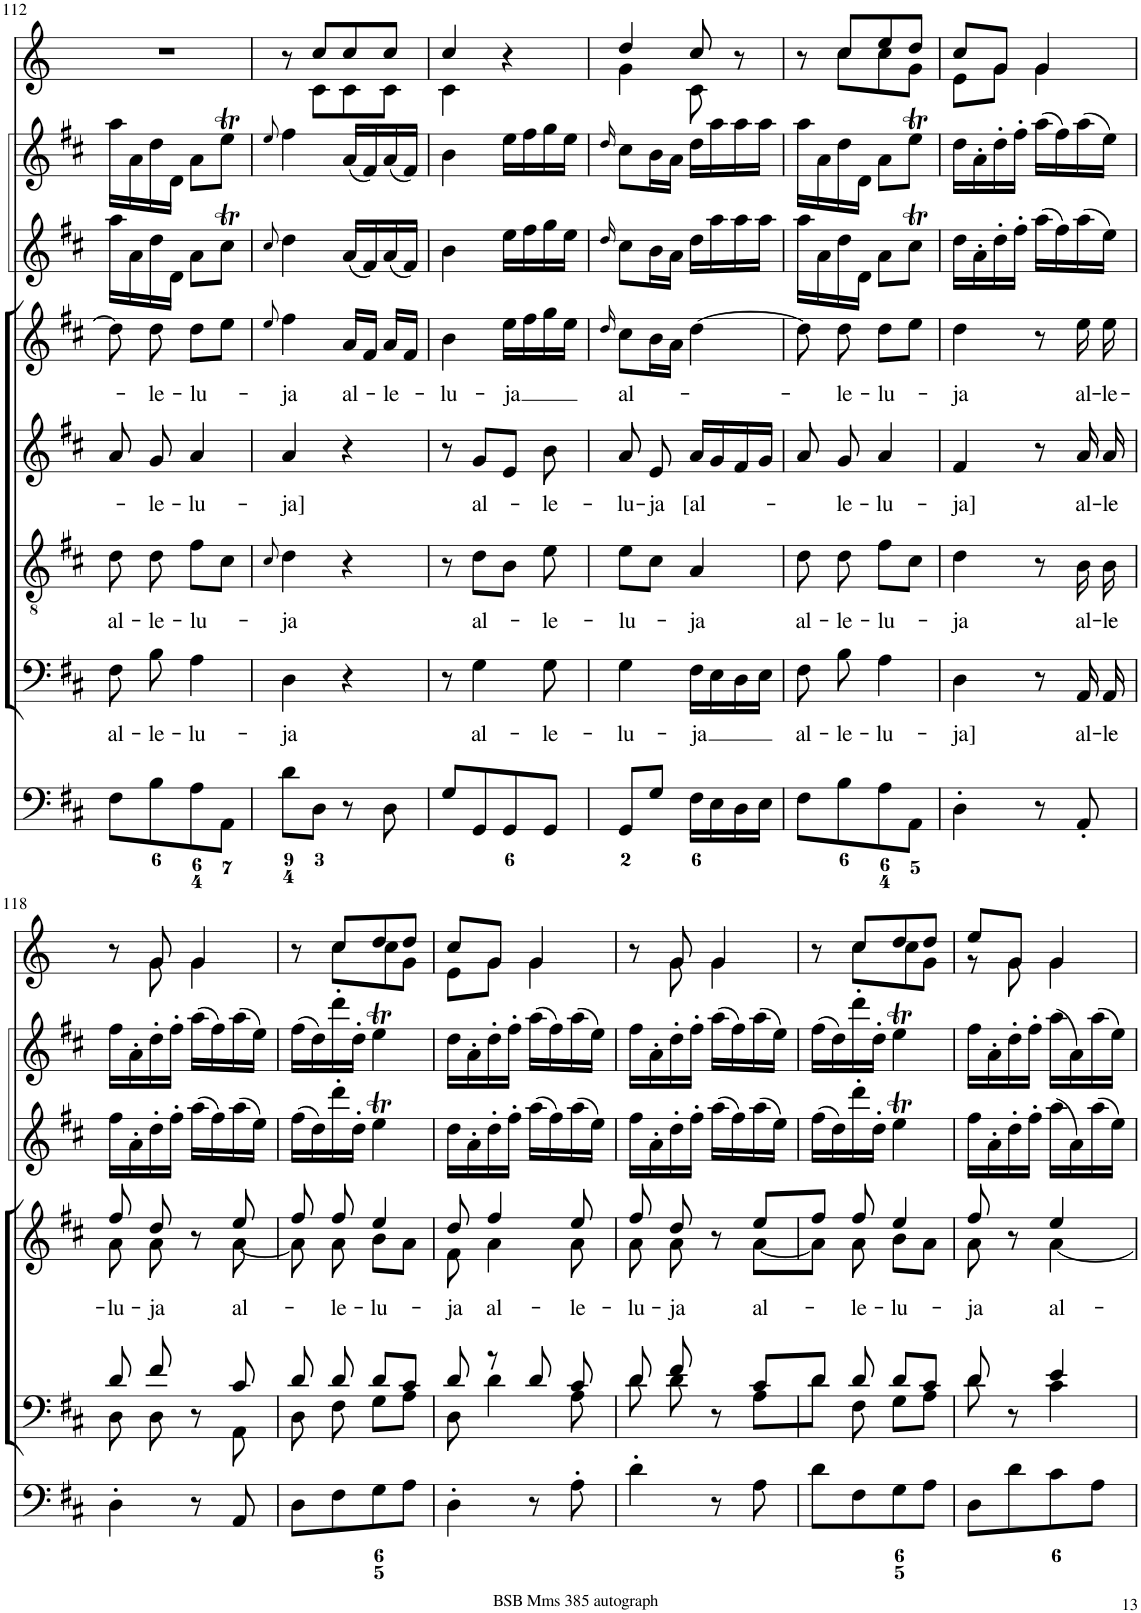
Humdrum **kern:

**kern	**kern	**text	**kern	**text	**kern	**text	**kern	**text	**kern	**kern	**kern
*part8	*part7	*part7	*part6	*part6	*part5	*part5	*part4	*part4	*part3	*part2	*part1
*staff8	*staff7	*staff7	*staff6	*staff6	*staff5	*staff5	*staff4	*staff4	*staff3	*staff2	*staff1
*I"Organ	*I"Voice	*	*I"Tenor	*	*I"Alto	*	*I"Voice	*	*I"Violin	*I"Violini	*I"Clarini in D
*	*	*	*	*	*	*	*	*	*I'Vln	*I'Vln	*
!!LO:PB:g=z
*clefF4	*clefF4	*	*clefGv2	*	*clefG2	*	*clefG2	*	*clefG2	*clefG2	*clefG2
*	*	*	*	*	*	*	*	*	*	*	*Trd-1c-2
*k[f#c#]	*k[f#c#]	*	*k[f#c#]	*	*k[f#c#]	*	*k[f#c#]	*	*k[f#c#]	*k[f#c#]	*k[]
*M2/4	*M2/4	*	*M2/4	*	*M2/4	*	*M2/4	*	*M2/4	*M2/4	*M2/4
=112	=112	=112	=112	=112	=112	=112	=112	=112	=112	=112	=112
!	!	!LO:LY:b	!	!LO:LY:b	!	!	!	!	!	!	!
8F#\L	8F#\	al-	8d\	al-	8a/	.	8dd\]	.	16aa\LL	16aa\LL	2r
.	.	.	.	.	.	.	.	.	16a\	16a\	.
!	!	!LO:LY:b	!	!LO:LY:b	!	!LO:LY:b	!	!LO:LY:b	!	!	!
8B\	8B\	-le-	8d\	-le-	8g/	-le-	8dd\	-le-	16dd\	16dd\	.
.	.	.	.	.	.	.	.	.	16d\JJ	16d\JJ	.
!	!	!LO:LY:b	!	!LO:LY:b	!	!LO:LY:b	!	!LO:LY:b	!	!	!
8A\	4A\	-lu-	8f#\L	-lu-	4a/	-lu-	8dd\L	-lu-	8a\L	8a\L	.
8AA\J	.	.	8c#\J	.	.	.	8ee\J	.	8cc#t\J	8eeT\J	.
=113	=113	=113	=113	=113	=113	=113	=113	=113	=113	=113	=113
.	.	.	8qc#/	.	.	.	8qee/	.	8qcc#/	8qee/	.
!	!	!LO:LY:b	!	!LO:LY:b	!	!LO:LY:b	!	!LO:LY:b	!	!	!
*	*	*	*	*	*	*	*	*	*	*	*^
8d\L	4D\	-ja	4d\	-ja	4a/	-ja]	4ff#\	-ja	4dd\	4ff#\	8r	8ryy
8D\J	.	.	.	.	.	.	.	.	.	.	8cc/L	8c\L
!	!	!	!	!	!	!	!	!LO:LY:b	!	!	!	!
8r	4r	.	4r	.	4r	.	16a/LL	al-	(16a/LL	(16a/LL	8cc/	8c\
.	.	.	.	.	.	.	16f#/JJ	.	16f#/)	16f#/)	.	.
!	!	!	!	!	!	!	!	!LO:LY:b	!	!	!	!
8D\	.	.	.	.	.	.	16a/LL	-le-	(16a/	(16a/	8cc/J	8c\J
.	.	.	.	.	.	.	16f#/JJ	.	16f#/JJ)	16f#/JJ)	.	.
=114	=114	=114	=114	=114	=114	=114	=114	=114	=114	=114	=114	=114
!	!	!	!	!	!	!	!	!LO:LY:b	!	!	!	!
8G/L	8r	.	8r	.	8r	.	4b\	-lu-	4b\	4b\	4cc/	4c\
!	!	!LO:LY:b	!	!LO:LY:b	!	!LO:LY:b	!	!	!	!	!	!
8GG/	4G\	al-	8d\L	al-	8g/L	al-	.	.	.	.	.	.
!	!	!	!	!	!	!	!	!LO:LY:b	!	!	!	!
8GG/	.	.	8B\J	.	8e/J	.	16ee\LL	-ja	16ee\LL	16ee\LL	4r	4ryy
.	.	.	.	.	.	.	16ff#\	.	16ff#\	16ff#\	.	.
!	!	!LO:LY:b	!	!LO:LY:b	!	!LO:LY:b	!	!	!	!	!	!
8GG/J	8G\	-le-	8e\	-le-	8b\	-le-	16gg\	.	16gg\	16gg\	.	.
.	.	.	.	.	.	.	16ee\JJ	.	16ee\JJ	16ee\JJ	.	.
=115	=115	=115	=115	=115	=115	=115	=115	=115	=115	=115	=115	=115
.	.	.	.	.	.	.	16qdd/	.	16qdd/	16qdd/	.	.
!	!	!LO:LY:b	!	!LO:LY:b	!	!LO:LY:b	!	!LO:LY:b	!	!	!	!
8GG/L	4G\	-lu-	8e\L	-lu-	8a/	-lu-	8cc#\L	al-	8cc#\L	8cc#\L	4dd/	4g\
!	!	!	!	!	!	!LO:LY:b	!	!	!	!	!	!
8G/J	.	.	8c#\J	.	8e/	-ja	16b\L	.	16b\L	16b\L	.	.
.	.	.	.	.	.	.	16a\JJ	.	16a\JJ	16a\JJ	.	.
!	!	!LO:LY:b	!	!LO:LY:b	!	!LO:LY:b	!	!	!	!	!	!
16F#\LL	16F#\LL	-ja	4A/	-ja	16a/LL	[al-	[4dd\	.	16dd\LL	16dd\LL	8cc/	8c\
16E\	16E\	.	.	.	16g/	.	.	.	16aa\	16aa\	.	.
16D\	16D\	.	.	.	16f#/	.	.	.	16aa\	16aa\	8r	8ryy
16E\JJ	16E\JJ	.	.	.	16g/JJ	.	.	.	16aa\JJ	16aa\JJ	.	.
=116	=116	=116	=116	=116	=116	=116	=116	=116	=116	=116	=116	=116
!	!	!LO:LY:b	!	!LO:LY:b	!	!	!	!	!	!	!	!
8F#\L	8F#\	al-	8d\	al-	8a/	.	8dd\]	.	16aa\LL	16aa\LL	8r	8ryy
.	.	.	.	.	.	.	.	.	16a\	16a\	.	.
!	!	!LO:LY:b	!	!LO:LY:b	!	!LO:LY:b	!	!LO:LY:b	!	!	!	!
8B\	8B\	-le-	8d\	-le-	8g/	le-	8dd\	-le-	16dd\	16dd\	8cc/L	8cc\L
.	.	.	.	.	.	.	.	.	16d\JJ	16d\JJ	.	.
!	!	!LO:LY:b	!	!LO:LY:b	!	!LO:LY:b	!	!LO:LY:b	!	!	!	!
8A\	4A\	-lu-	8f#\L	-lu-	4a/	-lu-	8dd\L	-lu-	8a\L	8a\L	8ee/	8cc\
8AA\J	.	.	8c#\J	.	.	.	8ee\J	.	8cc#t\J	8eeT\J	8dd/J	8g\J
=117	=117	=117	=117	=117	=117	=117	=117	=117	=117	=117	=117	=117
!	!	!LO:LY:b	!	!LO:LY:b	!	!LO:LY:b	!	!LO:LY:b	!	!	!	!
4D'\	4D\	-ja]	4d\	-ja	4f#/	-ja]	4dd\	-ja	16dd\LL	16dd\LL	8cc/L	8e\L
.	.	.	.	.	.	.	.	.	16a'\	16a'\	.	.
.	.	.	.	.	.	.	.	.	16dd'\	16dd'\	8g/J	8g\J
.	.	.	.	.	.	.	.	.	16ff#'\JJ	16ff#'\JJ	.	.
8r	8r	.	8r	.	8r	.	8r	.	(16aa\LL	(16aa\LL	4g/	4g\
.	.	.	.	.	.	.	.	.	16ff#\)	16ff#\)	.	.
!	!	!LO:LY:b	!	!LO:LY:b	!	!LO:LY:b	!	!LO:LY:b	!	!	!	!
8AA'/	16AA/	al-	16B\	al-	16a/	al-	16ee\	al-	(16aa\	(16aa\	.	.
!	!	!LO:LY:b	!	!LO:LY:b	!	!LO:LY:b	!	!LO:LY:b	!	!	!	!
.	16AA/	-le-	16B\	-le-	16a/	-le-	16ee\	-le-	16ee\JJ)	16ee\JJ)	.	.
!!LO:LB:g=z	!!
=118	=118	=118	=118	=118	=118	=118	=118	=118	=118	=118	=118	=118
*	*^	*	*	*	*	*	*	*	*	*	*	*
!	!	!	!	!	!	!	!	!	!LO:LY:b	!	!	!	!
*	*	*	*	*	*	*	*	*^	*	*	*	*	*
4D'\	8d/	8D\	.	2r	.	2r	.	8ff#/	8a\	-lu-	16ff#\LL	16ff#\LL	8r	8ryy
.	.	.	.	.	.	.	.	.	.	.	16a'\	16a'\	.	.
!	!	!	!	!	!	!	!	!	!	!LO:LY:b	!	!	!	!
.	8f#/	8D\	.	.	.	.	.	8dd/	8a\	-ja	16dd'\	16dd'\	8g/	8g\
.	.	.	.	.	.	.	.	.	.	.	16ff#'\JJ	16ff#'\JJ	.	.
8r	8r	8ryy	.	.	.	.	.	8r	8ryy	.	(16aa\LL	(16aa\LL	4g/	4g\
.	.	.	.	.	.	.	.	.	.	.	16ff#\)	16ff#\)	.	.
!	!	!	!	!	!	!	!	!	!	!LO:LY:b	!	!	!	!
8AA/	8c#/	8AA\	.	.	.	.	.	8ee/	[8a\	al-	(16aa\	(16aa\	.	.
.	.	.	.	.	.	.	.	.	.	.	16ee\JJ)	16ee\JJ)	.	.
=119	=119	=119	=119	=119	=119	=119	=119	=119	=119	=119	=119	=119	=119	=119
8D\L	8d/	8D\	.	2r	.	2r	.	8ff#/	8a\]	.	(16ff#\LL	(16ff#\LL	8r	8ryy
.	.	.	.	.	.	.	.	.	.	.	16dd\)	16dd\)	.	.
!	!	!	!	!	!	!	!	!	!	!LO:LY:b	!	!	!	!
8F#\	8d/	8F#\	.	.	.	.	.	8ff#/	8a\	-le-	16ddd'\	16ddd'\	8cc/L	8cc\L
.	.	.	.	.	.	.	.	.	.	.	16dd'\JJ	16dd'\JJ	.	.
!	!	!	!	!	!	!	!	!	!	!LO:LY:b	!	!	!	!
8G\	8d/L	8G\L	.	.	.	.	.	4ee/	8b\L	-lu-	4eeT\	4eeT\	8dd/	8cc\
8A\J	8c#/J	8A\J	.	.	.	.	.	.	8a\J	.	.	.	8dd/J	8g\J
=120	=120	=120	=120	=120	=120	=120	=120	=120	=120	=120	=120	=120	=120	=120
!	!	!	!	!	!	!	!	!	!	!LO:LY:b	!	!	!	!
4D'\	8d/	8D\	.	2r	.	2r	.	8dd/	8f#\	-ja	16dd\LL	16dd\LL	8cc/L	8e\L
.	.	.	.	.	.	.	.	.	.	.	16a'\	16a'\	.	.
!	!	!	!	!	!	!	!	!	!	!LO:LY:b	!	!	!	!
.	8r	4d\	.	.	.	.	.	4ff#/	4a\	al-	16dd'\	16dd'\	8g/J	8g\J
.	.	.	.	.	.	.	.	.	.	.	16ff#'\JJ	16ff#'\JJ	.	.
8r	8d/	.	.	.	.	.	.	.	.	.	(16aa\LL	(16aa\LL	4g/	4g\
.	.	.	.	.	.	.	.	.	.	.	16ff#\)	16ff#\)	.	.
!	!	!	!	!	!	!	!	!	!	!LO:LY:b	!	!	!	!
8A'\	8c#/	8A\	.	.	.	.	.	8ee/	8a\	-le-	(16aa\	(16aa\	.	.
.	.	.	.	.	.	.	.	.	.	.	16ee\JJ)	16ee\JJ)	.	.
=121	=121	=121	=121	=121	=121	=121	=121	=121	=121	=121	=121	=121	=121	=121
!	!	!	!	!	!	!	!	!	!	!LO:LY:b	!	!	!	!
4d'\	8d/	8d\	.	2r	.	2r	.	8ff#/	8a\	-lu-	16ff#\LL	16ff#\LL	8r	8ryy
.	.	.	.	.	.	.	.	.	.	.	16a'\	16a'\	.	.
!	!	!	!	!	!	!	!	!	!	!LO:LY:b	!	!	!	!
.	8f#/	8d\	.	.	.	.	.	8dd/	8a\	-ja	16dd'\	16dd'\	8g/	8g\
.	.	.	.	.	.	.	.	.	.	.	16ff#'\JJ	16ff#'\JJ	.	.
8r	8r	8ryy	.	.	.	.	.	8r	8ryy	.	(16aa\LL	(16aa\LL	4g/	4g\
.	.	.	.	.	.	.	.	.	.	.	16ff#\)	16ff#\)	.	.
!	!	!	!	!	!	!	!	!	!	!LO:LY:b	!	!	!	!
8A\	8c#/L	8A\L	.	.	.	.	.	8ee/L	[8a\L	al-	(16aa\	(16aa\	.	.
.	.	.	.	.	.	.	.	.	.	.	16ee\JJ)	16ee\JJ)	.	.
=122	=122	=122	=122	=122	=122	=122	=122	=122	=122	=122	=122	=122	=122	=122
8d\L	8d/J	8d\J	.	2r	.	2r	.	8ff#/J	8a\J]	.	(16ff#\LL	(16ff#\LL	8r	8ryy
.	.	.	.	.	.	.	.	.	.	.	16dd\)	16dd\)	.	.
!	!	!	!	!	!	!	!	!	!	!LO:LY:b	!	!	!	!
8F#\	8d/	8F#\	.	.	.	.	.	8ff#/	8a\	-le-	16ddd'\	16ddd'\	8cc/L	8cc\L
.	.	.	.	.	.	.	.	.	.	.	16dd'\JJ	16dd'\JJ	.	.
!	!	!	!	!	!	!	!	!	!	!LO:LY:b	!	!	!	!
8G\	8d/L	8G\L	.	.	.	.	.	4ee/	8b\L	-lu-	4eeT\	4eeT\	8dd/	8cc\
8A\J	8c#/J	8A\J	.	.	.	.	.	.	8a\J	.	.	.	8dd/J	8g\J
=123	=123	=123	=123	=123	=123	=123	=123	=123	=123	=123	=123	=123	=123	=123
!	!	!	!	!	!	!	!	!	!	!LO:LY:b	!	!	!	!
8D\L	8d/	8d\	.	2r	.	2r	.	8ff#/	8a\	-ja	16ff#\LL	16ff#\LL	8ee/L	8r
.	.	.	.	.	.	.	.	.	.	.	16a'\	16a'\	.	.
8d\	8r	8ryy	.	.	.	.	.	8r	8ryy	.	16dd'\	16dd'\	8g/J	8g\
.	.	.	.	.	.	.	.	.	.	.	16ff#'\JJ	16ff#'\JJ	.	.
!	!	!	!	!	!	!	!	!	!	!LO:LY:b	!	!	!	!
8c#\	4e/	4c#\	.	.	.	.	.	4ee/	[4a\	al-	(16aa\LL	(16aa\LL	4g/	4g\
.	.	.	.	.	.	.	.	.	.	.	16a\)	16a\)	.	.
8A\J	.	.	.	.	.	.	.	.	.	.	(16aa\	(16aa\	.	.
.	.	.	.	.	.	.	.	.	.	.	16ee\JJ)	16ee\JJ)	.	.
*	*v	*v	*	*	*	*	*	*v	*v	*	*	*	*v	*v
=	=	=	=	=	=	=	=	=	=	=	=
*-	*-	*-	*-	*-	*-	*-	*-	*-	*-	*-	*-
